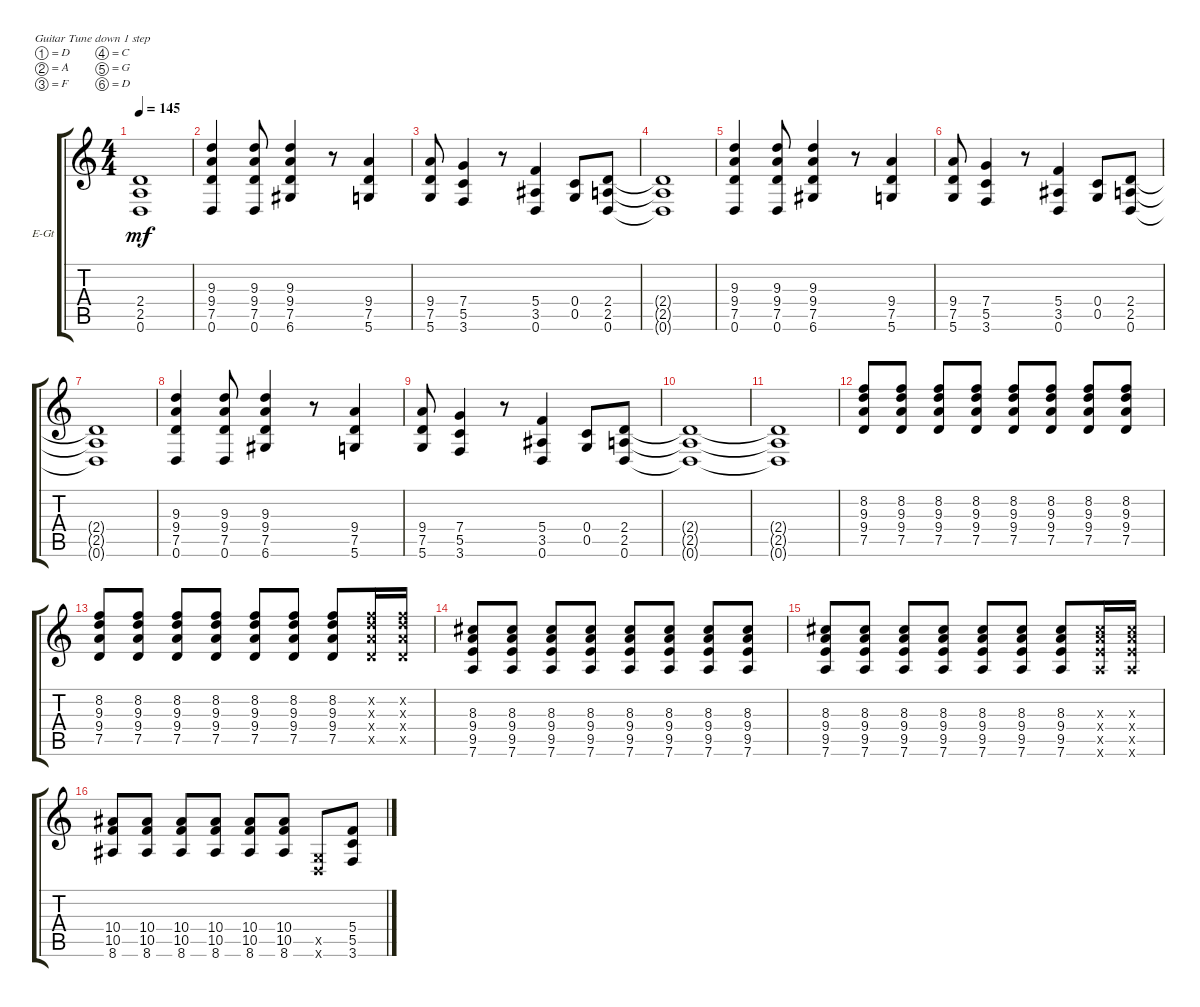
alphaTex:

\bracketExtendMode groupsimilarinstruments
\firstSystemTrackNameOrientation horizontal
\otherSystemsTrackNameOrientation horizontal
\track ("Adam - Lead" "E-Gt") {instrument distortionguitar}
\staff {score tabs}
\tuning (D4 A3 F3 C3 G2 D2)
\ts (4 4)
\tempo 145
\clef g2
\ks c
(0.6{t} 2.5{t} 2.4{t}).1{dy mf} |
(7.5 9.4 9.3 0.6).4 (0.6 7.5 9.4 9.3).8 (6.6 7.5 9.4 9.3).4 r.8 (5.6 7.5 9.4).4 |
(5.6 7.5 9.4).8 (3.6 5.5 7.4).4 r.8 (0.6 3.5 5.4).4 (0.4 0.5).8 (0.6 2.5 2.4).8 |
(0.6{t} 2.5{t} 2.4{t}).1 |
(7.5 9.4 9.3 0.6).4 (0.6 7.5 9.4 9.3).8 (6.6 7.5 9.4 9.3).4 r.8 (5.6 7.5 9.4).4 |
(5.6 7.5 9.4).8 (3.6 5.5 7.4).4 r.8 (0.6 3.5 5.4).4 (0.4 0.5).8 (0.6 2.5 2.4).8 |
(0.6{t} 2.5{t} 2.4{t}).1 |
(7.5 9.4 9.3 0.6).4 (0.6 7.5 9.4 9.3).8 (6.6 7.5 9.4 9.3).4 r.8 (5.6 7.5 9.4).4 |
(5.6 7.5 9.4).8 (3.6 5.5 7.4).4 r.8 (0.6 3.5 5.4).4 (0.4 0.5).8 (0.6 2.5 2.4).8 |
(0.6{t} 2.5{t} 2.4{t}).1 |
(0.6{t} 2.5{t} 2.4{t}).1 |
(7.5 9.4 9.3 8.2).8 (7.5 9.4 9.3 8.2).8 (7.5 9.4 9.3 8.2).8 (7.5 9.4 9.3 8.2).8 (7.5 9.4 9.3 8.2).8 (7.5 9.4 9.3 8.2).8 (7.5 9.4 9.3 8.2).8 (7.5 9.4 9.3 8.2).8 |
(7.5 9.4 9.3 8.2).8 (7.5 9.4 9.3 8.2).8 (7.5 9.4 9.3 8.2).8 (7.5 9.4 9.3 8.2).8 (7.5 9.4 9.3 8.2).8 (7.5 9.4 9.3 8.2).8 (7.5 9.4 9.3 8.2).8 (7.5{x} 9.4{x} 9.3{x} 8.2{x}).16 (7.5{x} 9.4{x} 9.3{x} 8.2{x}).16 |
(7.6 9.5 9.4 8.3).8 (7.6 9.5 9.4 8.3).8 (7.6 9.5 9.4 8.3).8 (7.6 9.5 9.4 8.3).8 (7.6 9.5 9.4 8.3).8 (7.6 9.5 9.4 8.3).8 (7.6 9.5 9.4 8.3).8 (7.6 9.5 9.4 8.3).8 |
(7.6 9.5 9.4 8.3).8 (7.6 9.5 9.4 8.3).8 (7.6 9.5 9.4 8.3).8 (7.6 9.5 9.4 8.3).8 (7.6 9.5 9.4 8.3).8 (7.6 9.5 9.4 8.3).8 (7.6 9.5 9.4 8.3).8 (7.6{x} 9.5{x} 9.4{x} 8.3{x}).16 (7.6{x} 9.5{x} 9.4{x} 8.3{x}).16 |
(8.6 10.5 10.4).8 (8.6 10.5 10.4).8 (8.6 10.5 10.4).8 (8.6 10.5 10.4).8 (8.6 10.5 10.4).8 (8.6 10.5 10.4).8 (0.6{x} 0.5{x}).8 (3.6 5.5 5.4).8
